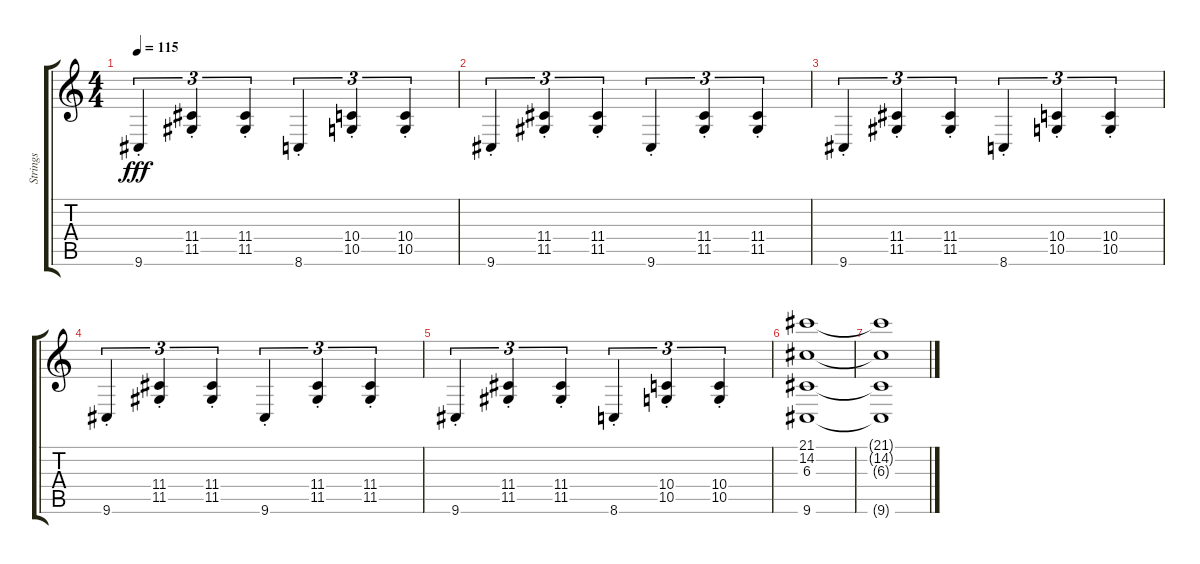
\track ("Strings" "Strings") {instrument stringensemble1}
\staff {score tabs}
\tuning (E4 B3 G3 D3 A2 E2) {hide}
\ts (4 4)
\tempo 115
\clef g2
\ks c
9.6{st}.4{tu (3 2) dy fff} (11.4{st} 11.5{st}).4{tu (3 2)} (11.4{st} 11.5{st}).4{tu (3 2)} 8.6{st}.4{tu (3 2)} (10.4{st} 10.5{st}).4{tu (3 2)} (10.4{st} 10.5{st}).4{tu (3 2)} |
9.6{st}.4{tu (3 2)} (11.4{st} 11.5{st}).4{tu (3 2)} (11.4{st} 11.5{st}).4{tu (3 2)} 9.6{st}.4{tu (3 2)} (11.4{st} 11.5{st}).4{tu (3 2)} (11.4{st} 11.5{st}).4{tu (3 2)} |
9.6{st}.4{tu (3 2)} (11.4{st} 11.5{st}).4{tu (3 2)} (11.4{st} 11.5{st}).4{tu (3 2)} 8.6{st}.4{tu (3 2)} (10.4{st} 10.5{st}).4{tu (3 2)} (10.4{st} 10.5{st}).4{tu (3 2)} |
9.6{st}.4{tu (3 2)} (11.4{st} 11.5{st}).4{tu (3 2)} (11.4{st} 11.5{st}).4{tu (3 2)} 9.6{st}.4{tu (3 2)} (11.4{st} 11.5{st}).4{tu (3 2)} (11.4{st} 11.5{st}).4{tu (3 2)} |
9.6{st}.4{tu (3 2)} (11.4{st} 11.5{st}).4{tu (3 2)} (11.4{st} 11.5{st}).4{tu (3 2)} 8.6{st}.4{tu (3 2)} (10.4 10.5{st}).4{tu (3 2)} (10.4{st} 10.5{st}).4{tu (3 2)} |
(21.1 14.2 6.3 9.6).1 |
(21.1{t} 14.2{t} 6.3{t} 9.6{t}).1
